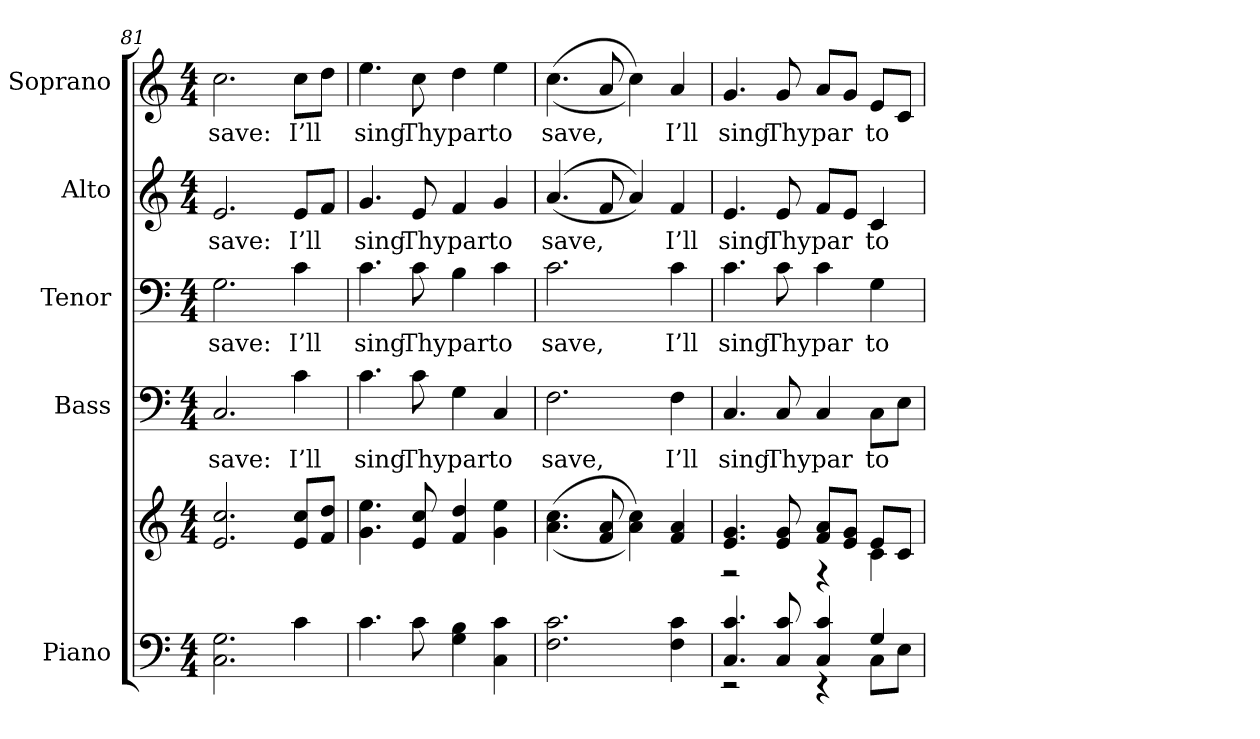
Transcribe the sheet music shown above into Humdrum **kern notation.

**kern	**kern	**kern	**text	**kern	**text	**kern	**text	**kern	**text
*part5	*part5	*part4	*part4	*part3	*part3	*part2	*part2	*part1	*part1
*staff6	*staff5	*staff4	*staff4	*staff3	*staff3	*staff2	*staff2	*staff1	*staff1
*I"Piano	*	*I"Bass	*	*I"Tenor	*	*I"Alto	*	*I"Soprano	*
*I'Pno.	*	*I'B.	*	*I'T.	*	*I'A.	*	*I'S.	*
!!LO:PB:g=z
*clefF4	*clefG2	*clefF4	*	*clefF4	*	*clefG2	*	*clefG2	*
*k[]	*k[]	*k[]	*	*k[]	*	*k[]	*	*k[]	*
*C:	*C:	*C:	*	*C:	*	*C:	*	*C:	*
*M4/4	*M4/4	*M4/4	*	*M4/4	*	*M4/4	*	*M4/4	*
=81	=81	=81	=81	=81	=81	=81	=81	=81	=81
!	!	!	!LO:LY:b:color=#000000	!	!	!	!	!	!
!	!	!	!	!	!LO:LY:b:color=#000000	!	!	!	!
!	!	!	!	!	!	!	!LO:LY:b:color=#000000	!	!
!	!	!	!	!	!	!	!	!	!LO:LY:b:color=#000000
2.Ci\ 2.Gi	2.ei/ 2.cci	2.Ci/	save:	2.Gi\	save:	2.ei/	save:	2.cci\	save:
!	!	!	!LO:LY:b:color=#000000	!	!	!	!	!	!
!	!	!	!	!	!LO:LY:b:color=#000000	!	!	!	!
!	!	!	!	!	!	!	!LO:LY:b:color=#000000	!	!
!	!	!	!	!	!	!	!	!	!LO:LY:b:color=#000000
4ci\	8ei/ 8cciL	4ci\	I’ll	4ci\	I’ll	8ei/L	I’ll	8cci\L	I’ll
.	8fi/ 8ddiJ	.	.	.	.	8fi/J	.	8ddi\J	.
=82	=82	=82	=82	=82	=82	=82	=82	=82	=82
!	!	!	!LO:LY:b:color=#000000	!	!	!	!	!	!
!	!	!	!	!	!LO:LY:b:color=#000000	!	!	!	!
!	!	!	!	!	!	!	!LO:LY:b:color=#000000	!	!
!	!	!	!	!	!	!	!	!	!LO:LY:b:color=#000000
4.ci\	4.gi\ 4.eei	4.ci\	sing	4.ci\	sing	4.gi/	sing	4.eei\	sing
!	!	!	!LO:LY:b:color=#000000	!	!	!	!	!	!
!	!	!	!	!	!LO:LY:b:color=#000000	!	!	!	!
!	!	!	!	!	!	!	!LO:LY:b:color=#000000	!	!
!	!	!	!	!	!	!	!	!	!LO:LY:b:color=#000000
8ci\	8ei/ 8cci	8ci\	Thy	8ci\	Thy	8ei/	Thy	8cci\	Thy
!	!	!	!LO:LY:b:color=#000000	!	!	!	!	!	!
!	!	!	!	!	!LO:LY:b:color=#000000	!	!	!	!
!	!	!	!	!	!	!	!LO:LY:b:color=#000000	!	!
!	!	!	!	!	!	!	!	!	!LO:LY:b:color=#000000
4Gi\ 4Bi	4fi/ 4ddi	4Gi\	par	4Bi\	par	4fi/	par	4ddi\	par
!	!	!	!LO:LY:b:color=#000000	!	!	!	!	!	!
!	!	!	!	!	!LO:LY:b:color=#000000	!	!	!	!
!	!	!	!	!	!	!	!LO:LY:b:color=#000000	!	!
!	!	!	!	!	!	!	!	!	!LO:LY:b:color=#000000
4Ci\ 4ci	4gi\ 4eei	4Ci/	to	4ci\	to	4gi/	to	4eei\	to
=83	=83	=83	=83	=83	=83	=83	=83	=83	=83
!	!	!	!LO:LY:b:color=#000000	!	!	!	!	!	!
!	!	!	!	!	!LO:LY:b:color=#000000	!	!	!	!
!	!	!	!	!	!	!	!LO:LY:b:color=#000000	!	!
!	!	!	!	!	!	!	!	!	!LO:LY:b:color=#000000
2.Fi\ 2.ci	((4.ai\ 4.cci	2.Fi\	save,	2.ci\	save,	((4.ai/	save,	((4.cci\	save,
.	8fi/ 8ai	.	.	.	.	8fi/	.	8ai/	.
.	4ai\ 4cci))	.	.	.	.	4ai/))	.	4cci\))	.
!	!	!	!LO:LY:b:color=#000000	!	!	!	!	!	!
!	!	!	!	!	!LO:LY:b:color=#000000	!	!	!	!
!	!	!	!	!	!	!	!LO:LY:b:color=#000000	!	!
!	!	!	!	!	!	!	!	!	!LO:LY:b:color=#000000
4Fi\ 4ci	4fi/ 4ai	4Fi\	I’ll	4ci\	I’ll	4fi/	I’ll	4ai/	I’ll
=84	=84	=84	=84	=84	=84	=84	=84	=84	=84
*^	*^	*	*	*	*	*	*	*	*
!	!	!	!	!	!LO:LY:b:color=#000000	!	!	!	!	!	!
!	!	!	!	!	!	!	!LO:LY:b:color=#000000	!	!	!	!
!	!	!	!	!	!	!	!	!	!LO:LY:b:color=#000000	!	!
!	!	!	!	!	!	!	!	!	!	!	!LO:LY:b:color=#000000
4.Ci/ 4.ci	2r	4.ei/ 4.gi	2r	4.Ci/	sing	4.ci\	sing	4.ei/	sing	4.gi/	sing
!	!	!	!	!	!LO:LY:b:color=#000000	!	!	!	!	!	!
!	!	!	!	!	!	!	!LO:LY:b:color=#000000	!	!	!	!
!	!	!	!	!	!	!	!	!	!LO:LY:b:color=#000000	!	!
!	!	!	!	!	!	!	!	!	!	!	!LO:LY:b:color=#000000
8Ci/ 8ci	.	8ei/ 8gi	.	8Ci/	Thy	8ci\	Thy	8ei/	Thy	8gi/	Thy
!	!	!	!	!	!LO:LY:b:color=#000000	!	!	!	!	!	!
!	!	!	!	!	!	!	!LO:LY:b:color=#000000	!	!	!	!
!	!	!	!	!	!	!	!	!	!LO:LY:b:color=#000000	!	!
!	!	!	!	!	!	!	!	!	!	!	!LO:LY:b:color=#000000
4Ci/ 4ci	4r	8fi/ 8aiL	4r	4Ci/	par	4ci\	par	8fi/L	par	8ai/L	par
.	.	8ei/ 8giJ	.	.	.	.	.	8ei/J	.	8gi/J	.
!	!	!	!	!	!LO:LY:b:color=#000000	!	!	!	!	!	!
!	!	!	!	!	!	!	!LO:LY:b:color=#000000	!	!	!	!
!	!	!	!	!	!	!	!	!	!LO:LY:b:color=#000000	!	!
!	!	!	!	!	!	!	!	!	!	!	!LO:LY:b:color=#000000
4Gi/	8Ci\L	8ei/L	4ci\	8Ci\L	to	4Gi\	to	4ci/	to	8ei/L	to
.	8Ei\J	8ci/J	.	8Ei\J	.	.	.	.	.	8ci/J	.
*v	*v	*	*	*	*	*	*	*	*	*	*
*	*v	*v	*	*	*	*	*	*	*	*
=	=	=	=	=	=	=	=	=	=
*-	*-	*-	*-	*-	*-	*-	*-	*-	*-
